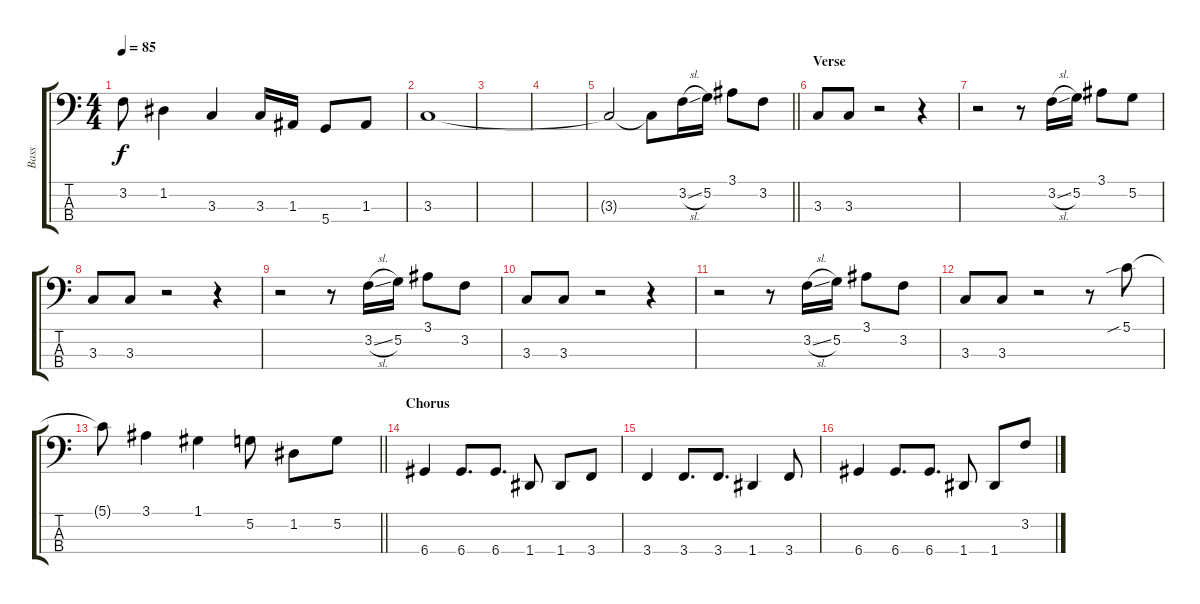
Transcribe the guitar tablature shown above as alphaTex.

\track ("Bass" "Bass") {instrument electricbassfinger}
\staff {score tabs}
\tuning (G2 D2 A1 D1) {hide}
\ts (4 4)
\tempo 85
\clef f4
\ks c
3.2.8{dy f} 1.2.4 3.3.4 3.3.16 1.3.16 5.4.8 1.3.8 |
3.3.1 |
|
|
\barLineRight lightlight
3.3{t}.2 3.3{t}.8 3.2{sl}.16 5.2.16 3.1.8 3.2.8 |
\section ("" "Verse")
3.3.8 3.3.8 r.2 r.4 |
r.2 r.8 3.2{sl}.16 5.2.16 3.1.8 5.2.8 |
3.3.8 3.3.8 r.2 r.4 |
r.2 r.8 3.2{sl}.16 5.2.16 3.1.8 3.2.8 |
3.3.8 3.3.8 r.2 r.4 |
r.2 r.8 3.2{sl}.16 5.2.16 3.1.8 3.2.8 |
3.3.8 3.3.8 r.2 r.8 5.1{sib}.8 |
\barLineRight lightlight
5.1{t}.8 3.1.4 1.1.4 5.2.8 1.2.8 5.2.8 |
\section ("" "Chorus")
6.4.4 6.4.8{d} 6.4.8{d} 1.4.8 1.4.8 3.4.8 |
3.4.4 3.4.8{d} 3.4.8{d} 1.4.4 3.4.8 |
6.4.4 6.4.8{d} 6.4.8{d} 1.4.8 1.4.8 3.2.8
